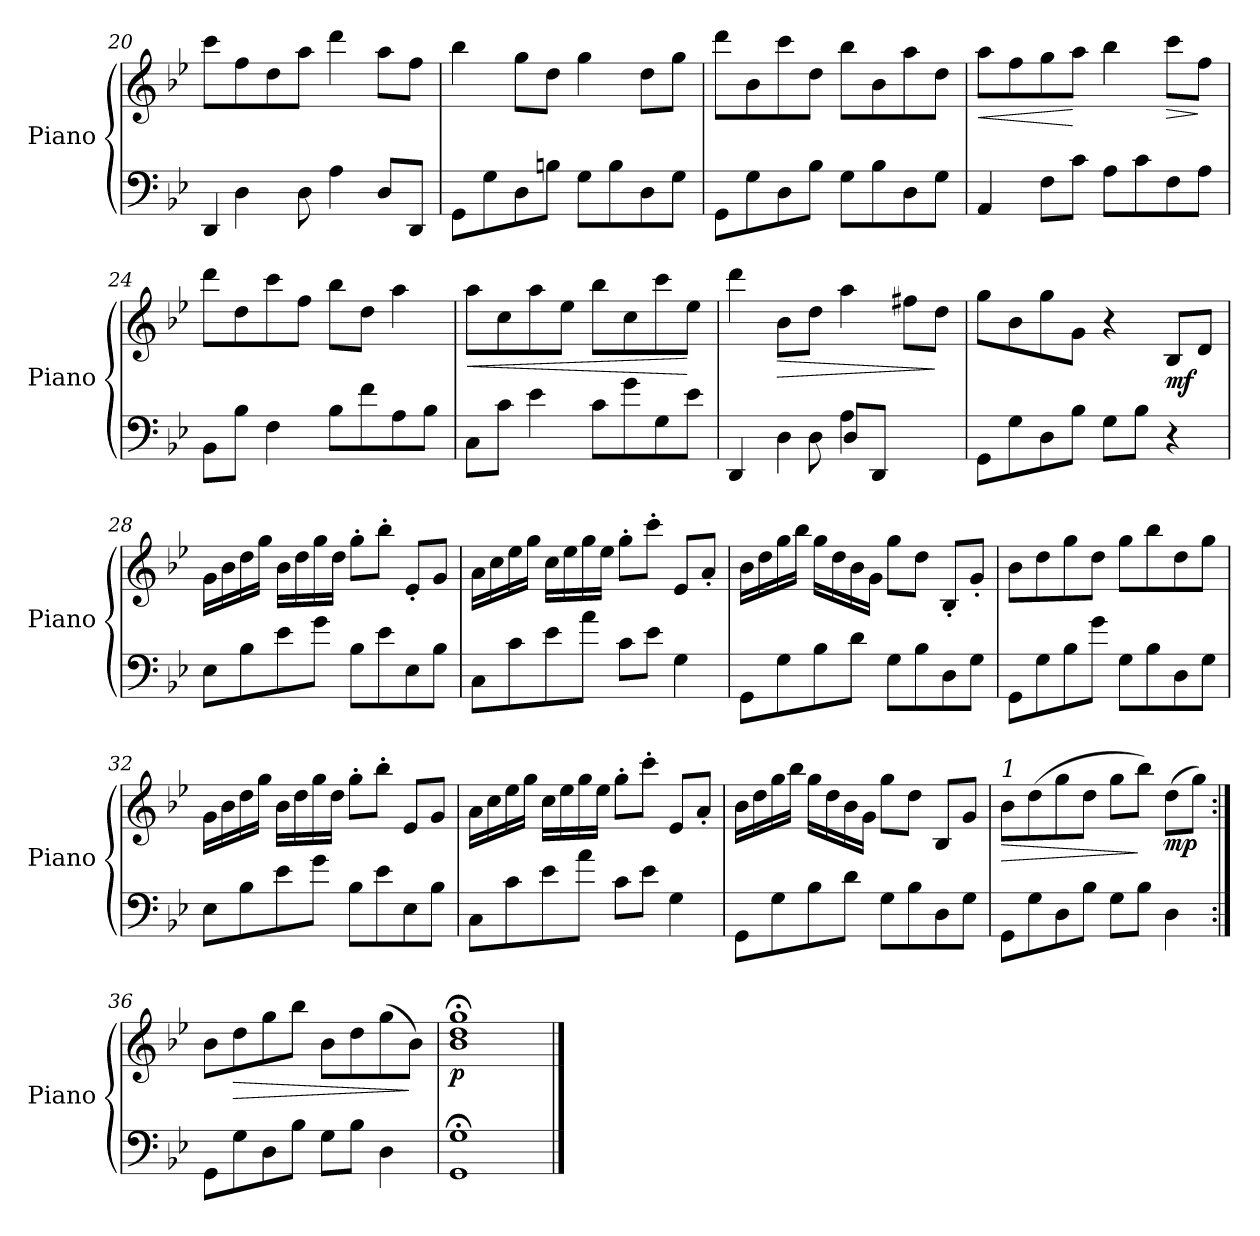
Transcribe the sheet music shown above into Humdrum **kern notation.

**kern	**kern	**dynam
*part1	*part1	*part1
*staff2	*staff1	*staff1/2
*I"Piano	*	*
*I'Piano	*	*
*clefF4	*clefG2	*
*k[b-e-]	*k[b-e-]	*
=20	=20	=20
*^	*	*
4DD/	8ryy	8ccc\L	.
.	4D\	8ff\	.
2.ryy	.	8dd\	.
.	8D\	8aa\J	.
.	4A\	4ddd\	.
.	8D/L	8aa\L	.
.	8DD/J	8ff\J	.
*v	*v	*	*
=21	=21	=21
8GG\L	4bb-\	.
8G\	.	.
8D\	8gg\L	.
8Bn\J	8dd\J	.
8G\L	4gg\	.
8B\	.	.
8D\	8dd\L	.
8G\J	8gg\J	.
!!LO:LB:g=z
=22	=22	=22
8GG\L	8ddd\L	.
8G\	8b-\	.
8D\	8ccc\	.
8B-\J	8dd\J	.
8G\L	8bb-\L	.
8B-\	8b-\	.
8D\	8aa\	.
8G\J	8dd\J	.
=23	=23	=23
!	!	!LO:HP:b
4AA/	8aa\L	<
.	8ff\	.
8F\L	8gg\	.
8c\J	8aa\J	[
8A\L	4bb-\	.
8c\	.	.
!	!	!LO:HP:b
8F\	8ccc\L	>
8A\J	8ff\J	]
=24	=24	=24
8BB-\L	8ddd\L	.
8B-\J	8dd\	.
4F\	8ccc\	.
.	8ff\J	.
8B-\L	8bb-\L	.
8f\	8dd\J	.
8A\	4aa\	.
8B-\J	.	.
!!LO:LB:g=z
=25	=25	=25
!	!	!LO:HP:b
8C\L	8aa\L	<
8c\J	8cc\	.
4e-\	8aa\	.
.	8ee-\J	.
8c\L	8bb-\L	.
8g\	8cc\	.
8G\	8ccc\	.
8e-\J	8ee-\J	[
=26	=26	=26
*^	*	*
4DD/	4.ryy	4ddd\	.
!	!	!	!LO:HP:b
4D\	.	8b-\L	>
.	8D\	8dd\J	.
4A\	8D/L	4aa\	.
.	8DD/J	.	.
4ryy	4ryy	8ff#X\L	.
.	.	8dd\J	]
*v	*v	*	*
=27	=27	=27
8GG\L	8gg\L	.
8G\	8b-\	.
8D\	8gg\	.
8B-\J	8g\J	.
8G\L	4r	.
8B-\J	.	.
!	!	!LO:DY:b
4r	8B-/L	mf
.	8d/J	.
!!LO:LB:g=z
=28	=28	=28
8E-\L	16g\LL	.
.	16b-\	.
8B-\	16dd\	.
.	16gg\JJ	.
8e-\	16b-\LL	.
.	16dd\	.
8g\J	16gg\	.
.	16dd\JJ	.
8B-\L	8gg'>\L	.
8e-\	8bb-'>\J	.
8E-\	8e-'</L	.
8B-\J	8g/J	.
=29	=29	=29
8C\L	16a\LL	.
.	16cc\	.
8c\	16ee-\	.
.	16gg\JJ	.
8e-\	16cc\LL	.
.	16ee-\	.
8a\J	16gg\	.
.	16ee-\JJ	.
8c\L	8gg'>\L	.
8e-\J	8ccc'>\J	.
4G\	8e-/L	.
.	8a'</J	.
!!LO:LB:g=z
=30	=30	=30
8GG\L	16b-\LL	.
.	16dd\	.
8G\	16gg\	.
.	16bb-\JJ	.
8B-\	16gg\LL	.
.	16dd\	.
8d\J	16b-\	.
.	16g\JJ	.
8G\L	8gg\L	.
8B-\	8dd\J	.
8D\	8B-'</L	.
8G\J	8g'</J	.
=31	=31	=31
8GG\L	8b-\L	.
8G\	8dd\	.
8B-\	8gg\	.
8g\J	8dd\J	.
8G\L	8gg\L	.
8B-\	8bb-\	.
8D\	8dd\	.
8G\J	8gg\J	.
!!LO:LB:g=z
=32	=32	=32
8E-\L	16g\LL	.
.	16b-\	.
8B-\	16dd\	.
.	16gg\JJ	.
8e-\	16b-\LL	.
.	16dd\	.
8g\J	16gg\	.
.	16dd\JJ	.
8B-\L	8gg'>\L	.
8e-\	8bb-'>\J	.
8E-\	8e-/L	.
8B-\J	8g/J	.
=33	=33	=33
8C\L	16a\LL	.
.	16cc\	.
8c\	16ee-\	.
.	16gg\JJ	.
8e-\	16cc\LL	.
.	16ee-\	.
8a\J	16gg\	.
.	16ee-\JJ	.
8c\L	8gg'>\L	.
8e-\J	8ccc'>\J	.
4G\	8e-/L	.
.	8a'</J	.
!!LO:LB:g=z
=34	=34	=34
8GG\L	16b-\LL	.
.	16dd\	.
8G\	16gg\	.
.	16bb-\JJ	.
8B-\	16gg\LL	.
.	16dd\	.
8d\J	16b-\	.
.	16g\JJ	.
8G\L	8gg\L	.
8B-\	8dd\J	.
8D\	8B-/L	.
8G\J	8g/J	.
=35	=35	=35
!	!LO:TX:a:i:t=1	!
!	!	!LO:HP:b
8GG\L	8b-\L	>
8G\	(>8dd\	.
8D\	8gg\	.
8B-\J	8dd\J	.
8G\L	8gg\L	.
8B-\J	8bb-\J)	]
!	!	!LO:DY:b
4D\	(>8dd\L	mp
.	8gg\J)	.
=36:|!	=36:|!	=36:|!
8GG\L	8b-\L	.
!	!	!LO:HP:b
8G\	8dd\	>
8D\	8gg\	.
8B-\J	8bb-\J	.
8G\L	8b-\L	.
8B-\J	8dd\	.
4D\	(<8gg\	.
.	8b-\J)	]
=37	=37	=37
*^	*^	*
*	*	*	*^	*
!	!	!	!	!	!LO:DY:b
1G;<	1GG	1gg;<	1dd	1b-	p
*v	*v	*	*	*	*
*	*v	*v	*v	*
==	==	==
*-	*-	*-
